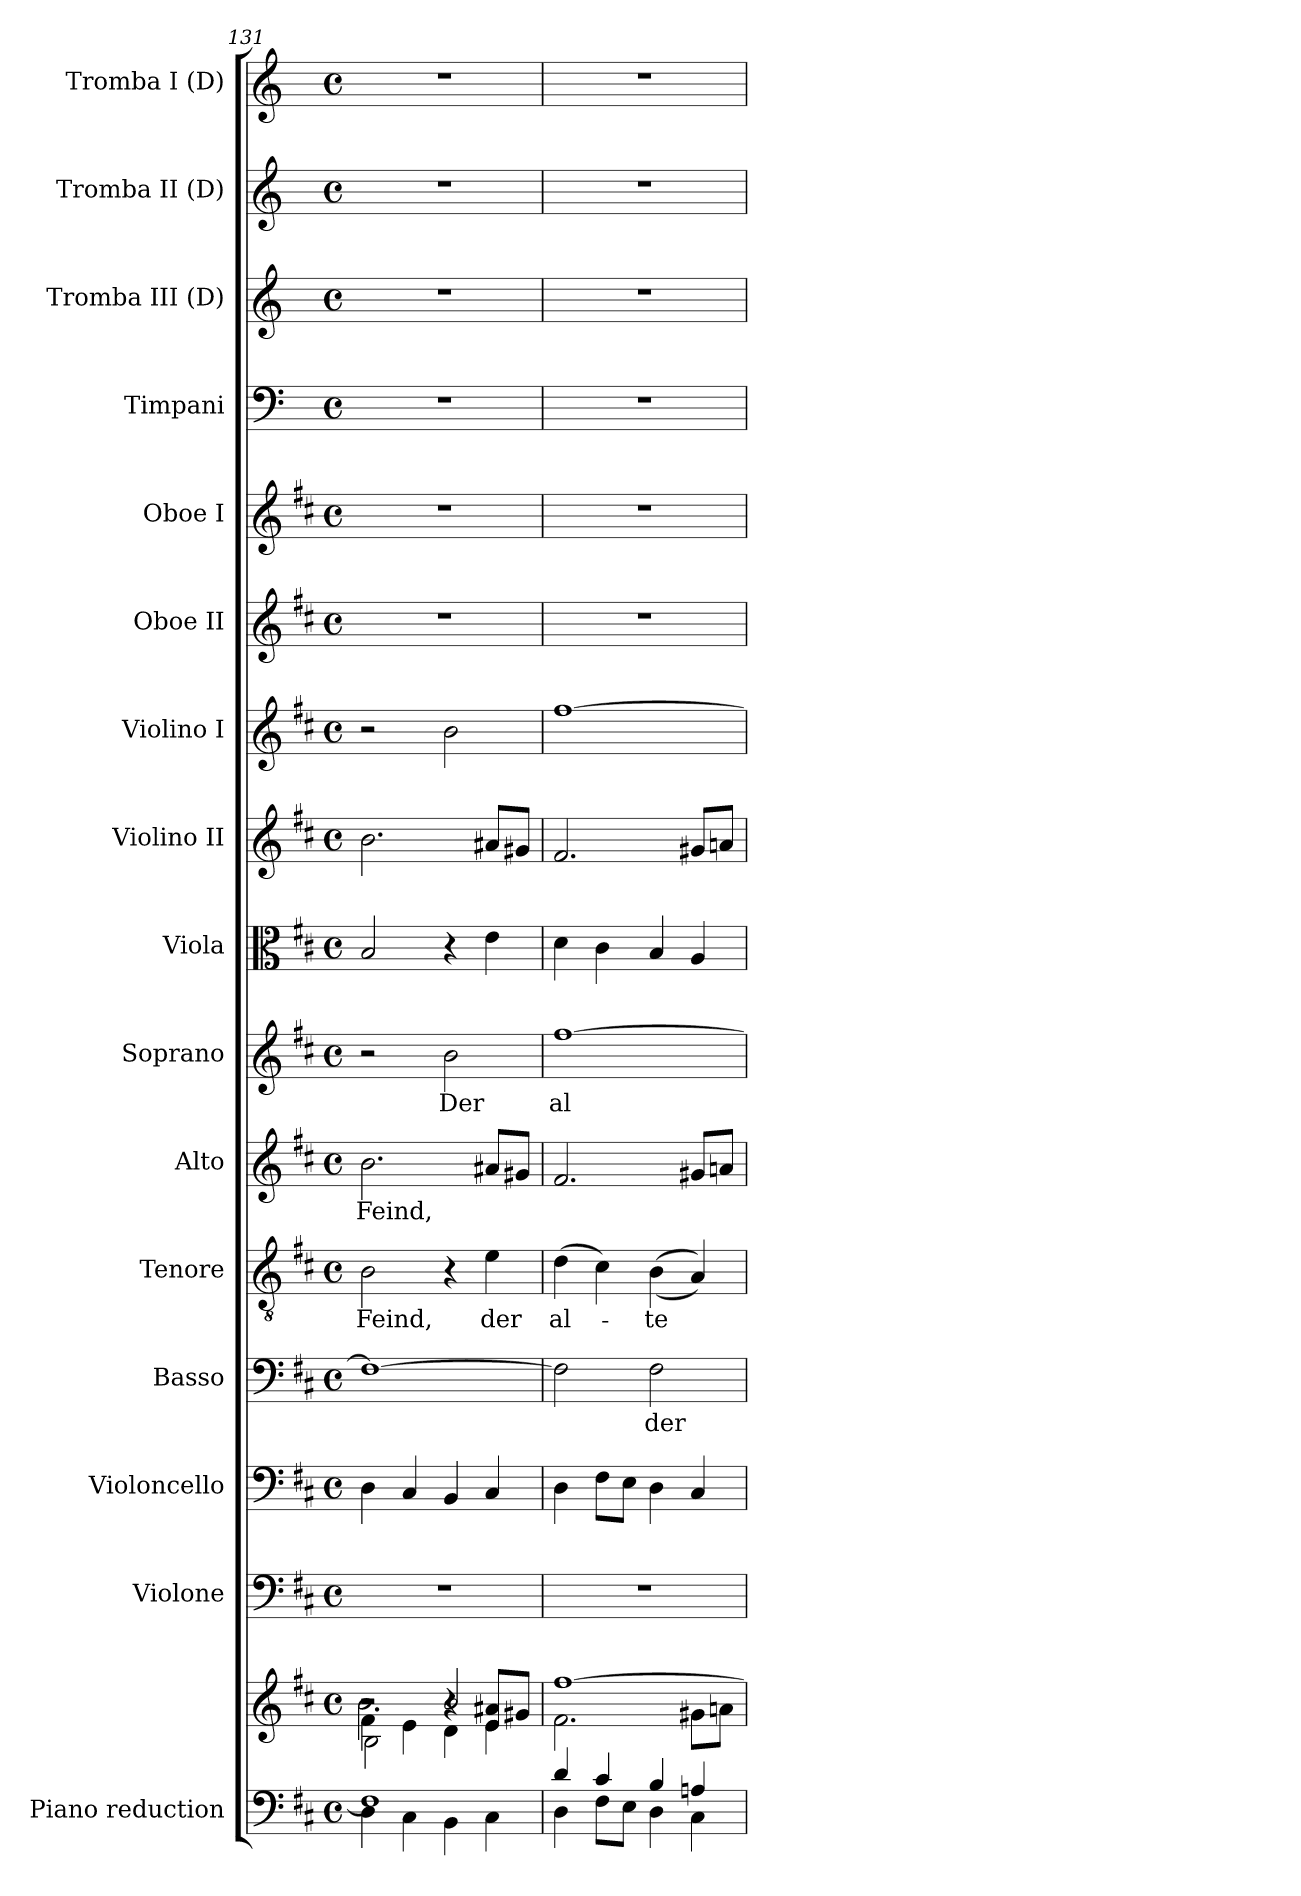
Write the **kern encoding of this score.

**kern	**kern	**kern	**kern	**kern	**text	**kern	**text	**kern	**text	**kern	**text	**kern	**kern	**kern	**kern	**kern	**kern	**kern	**kern	**kern
*part16	*part16	*part15	*part14	*part13	*part13	*part12	*part12	*part11	*part11	*part10	*part10	*part9	*part8	*part7	*part6	*part5	*part4	*part3	*part2	*part1
*staff17	*staff16	*staff15	*staff14	*staff13	*staff13	*staff12	*staff12	*staff11	*staff11	*staff10	*staff10	*staff9	*staff8	*staff7	*staff6	*staff5	*staff4	*staff3	*staff2	*staff1
*I"Piano reduction	*	*I"Violone	*I"Violoncello	*I"Basso	*	*I"Tenore	*	*I"Alto	*	*I"Soprano	*	*I"Viola	*I"Violino II	*I"Violino I	*I"Oboe II	*I"Oboe I	*I"Timpani	*I"Tromba III (D)	*I"Tromba II (D)	*I"Tromba I (D)
*I'Pno	*	*	*	*	*	*	*	*	*	*	*	*	*	*	*I'Ob	*I'Ob	*I'Timp	*	*	*
*clefF4	*clefG2	*clefF4	*clefF4	*clefF4	*	*clefGv2	*	*clefG2	*	*clefG2	*	*clefC3	*clefG2	*clefG2	*clefG2	*clefG2	*clefF4	*clefG2	*clefG2	*clefG2
*	*	*ITrd7c12	*	*	*	*	*	*	*	*	*	*	*	*	*	*	*	*ITrd-1c-2	*ITrd-1c-2	*ITrd-1c-2
*k[f#c#]	*k[f#c#]	*k[f#c#]	*k[f#c#]	*k[f#c#]	*	*k[f#c#]	*	*k[f#c#]	*	*k[f#c#]	*	*k[f#c#]	*k[f#c#]	*k[f#c#]	*k[f#c#]	*k[f#c#]	*k[]	*k[f#c#]	*k[f#c#]	*k[f#c#]
*M4/4	*M4/4	*M4/4	*M4/4	*M4/4	*	*M4/4	*	*M4/4	*	*M4/4	*	*M4/4	*M4/4	*M4/4	*M4/4	*M4/4	*M4/4	*M4/4	*M4/4	*M4/4
*met(c)	*met(c)	*met(c)	*met(c)	*met(c)	*	*met(c)	*	*met(c)	*	*met(c)	*	*met(c)	*met(c)	*met(c)	*met(c)	*met(c)	*met(c)	*met(c)	*met(c)	*met(c)
=131	=131	=131	=131	=131	=131	=131	=131	=131	=131	=131	=131	=131	=131	=131	=131	=131	=131	=131	=131	=131
*^	*^	*	*	*	*	*	*	*	*	*	*	*	*	*	*	*	*	*	*	*
*	*	*	*^	*	*	*	*	*	*	*	*	*	*	*	*	*	*	*	*	*	*	*
*	*	*	*	*^	*	*	*	*	*	*	*	*	*	*	*	*	*	*	*	*	*	*	*
!	!	!	!	!	!	!	!	!	!	!	!LO:LY:b	!	!LO:LY:b	!	!	!	!	!	!	!	!	!	!	!
1F#]	4D\	2r	4f#\	2.b\	2B\	1r	4D\	1F#_	.	2B\	Feind,	2.b\	Feind,	2r	.	2B/	2.b\	2r	1r	1r	1r	1r	1r	1r
.	4C#\	.	4e\	.	.	.	4C#/	.	.	.	.	.	.	.	.	.	.	.	.	.	.	.	.	.
!	!	!	!	!	!	!	!	!	!	!	!	!	!	!	!LO:LY:b	!	!	!	!	!	!	!	!	!
.	4BB\	2b/	4d\	.	4r	.	4BB/	.	.	4r	.	.	.	2b\	Der	4r	.	2b\	.	.	.	.	.	.
!	!	!	!	!	!	!	!	!	!	!	!LO:LY:b	!	!	!	!	!	!	!	!	!	!	!	!	!
.	4C#\	.	4e\	8a#X/L	4e/	.	4C#/	.	.	4e\	der	8a#X/L	.	.	.	4e\	8a#X/L	.	.	.	.	.	.	.
.	.	.	.	8g#X/J	.	.	.	.	.	.	.	8g#X/J	.	.	.	.	8g#X/J	.	.	.	.	.	.	.
*	*	*	*	*v	*v	*	*	*	*	*	*	*	*	*	*	*	*	*	*	*	*	*	*	*
=132	=132	=132	=132	=132	=132	=132	=132	=132	=132	=132	=132	=132	=132	=132	=132	=132	=132	=132	=132	=132	=132	=132	=132
!	!	!	!	!	!	!	!	!	!	!LO:LY:b	!	!	!	!LO:LY:b	!	!	!	!	!	!	!	!	!
*	*	*	*v	*v	*	*	*	*	*	*	*	*	*	*	*	*	*	*	*	*	*	*	*
4d/	4D\	[1ff#	2.f#\	1r	4D\	2F#\]	.	(4d\	al-	2.f#/	.	[1ff#	al-	4d\	2.f#/	[1ff#	1r	1r	1r	1r	1r	1r
4c#/	8F#\L	.	.	.	8F#\L	.	.	4c#\)	.	.	.	.	.	4c#\	.	.	.	.	.	.	.	.
.	8E\J	.	.	.	8E\J	.	.	.	.	.	.	.	.	.	.	.	.	.	.	.	.	.
!	!	!	!	!	!	!	!LO:LY:b	!	!LO:LY:b	!	!	!	!	!	!	!	!	!	!	!	!	!
4B/	4D\	.	.	.	4D\	2F#\	der	((4B\	-te	.	.	.	.	4B/	.	.	.	.	.	.	.	.
4An/	4C#\	.	8g#X\L	.	4C#/	.	.	4A/))	.	8g#X/L	.	.	.	4A/	8g#X/L	.	.	.	.	.	.	.
.	.	.	8an\J	.	.	.	.	.	.	8an/J	.	.	.	.	8an/J	.	.	.	.	.	.	.
*v	*v	*	*	*	*	*	*	*	*	*	*	*	*	*	*	*	*	*	*	*	*	*
*	*v	*v	*	*	*	*	*	*	*	*	*	*	*	*	*	*	*	*	*	*	*
=	=	=	=	=	=	=	=	=	=	=	=	=	=	=	=	=	=	=	=	=
*-	*-	*-	*-	*-	*-	*-	*-	*-	*-	*-	*-	*-	*-	*-	*-	*-	*-	*-	*-	*-
